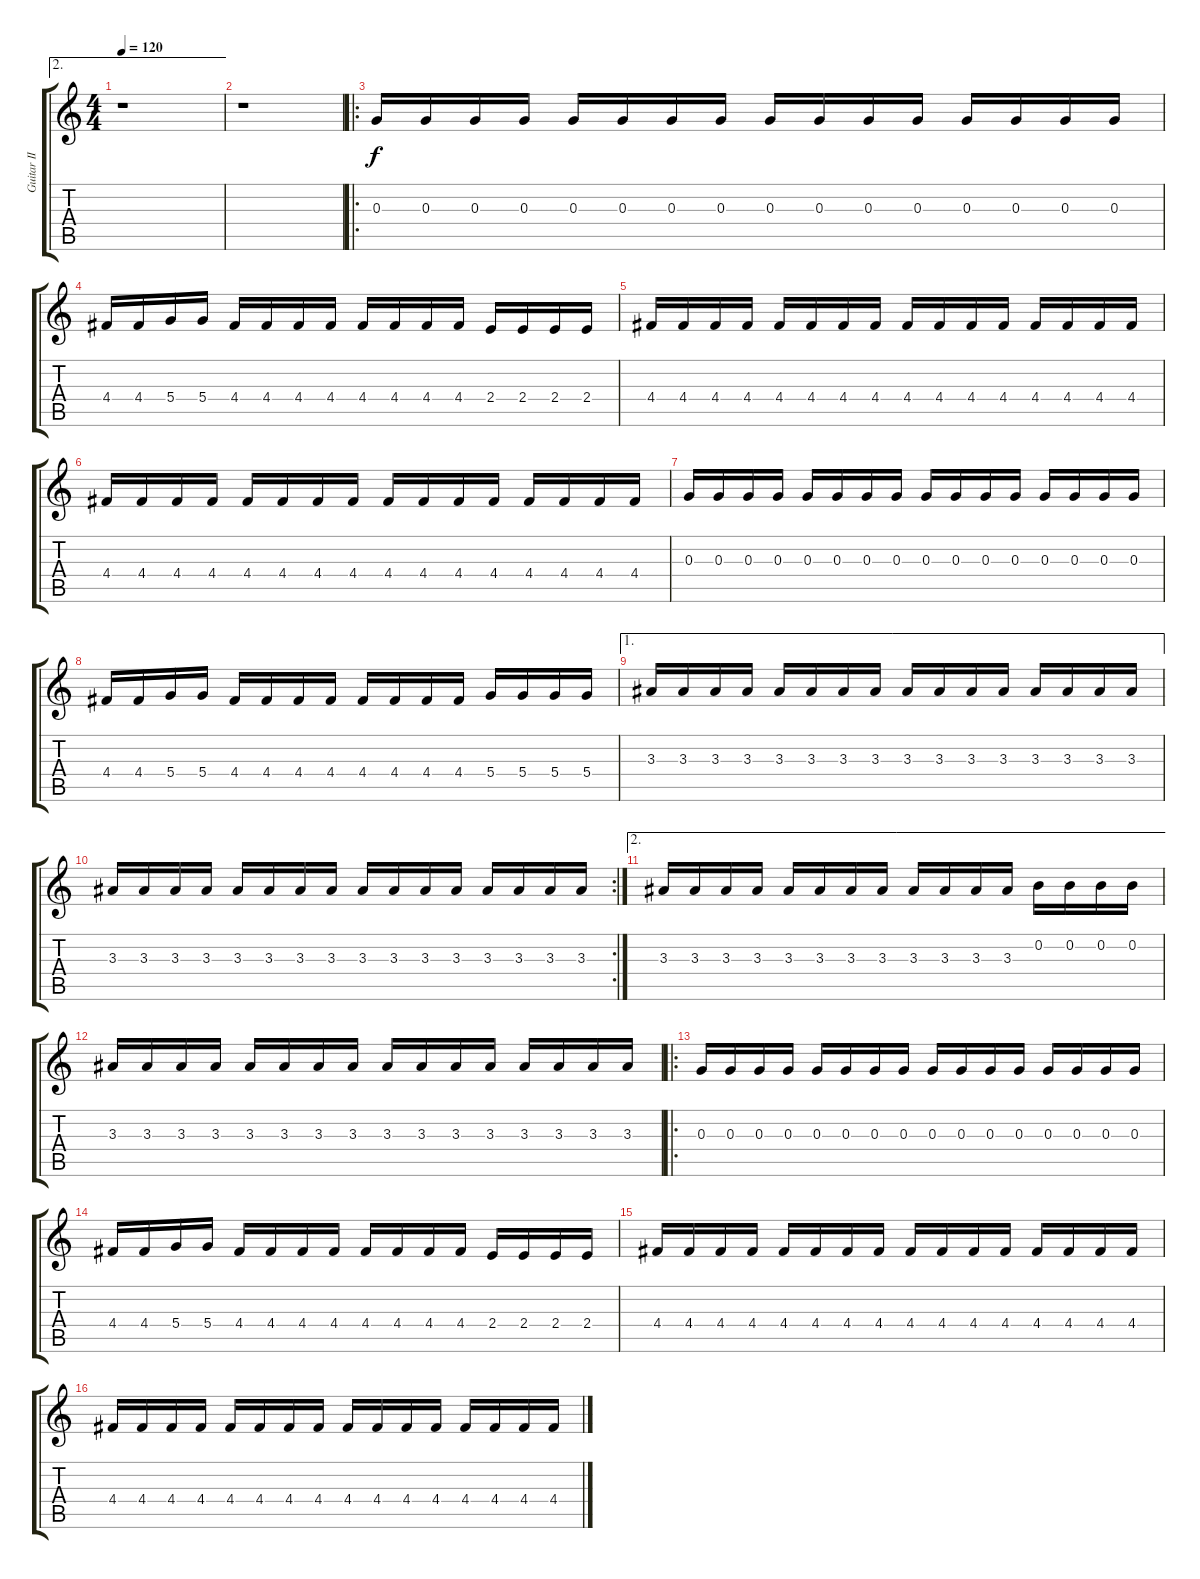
\track ("Guitar II" "Guitar II") {instrument distortionguitar}
\staff {score tabs}
\tuning (E4 B3 G3 D3 A2 E2) {hide}
\ae 2
\ts (4 4)
\tempo 120
\clef g2
\ks c
r.1{dy f} |
r.1 |
\ro
0.3.16 0.3.16 0.3.16 0.3.16 0.3.16 0.3.16 0.3.16 0.3.16 0.3.16 0.3.16 0.3.16 0.3.16 0.3.16 0.3.16 0.3.16 0.3.16 |
4.4.16 4.4.16 5.4.16 5.4.16 4.4.16 4.4.16 4.4.16 4.4.16 4.4.16 4.4.16 4.4.16 4.4.16 2.4.16 2.4.16 2.4.16 2.4.16 |
4.4.16 4.4.16 4.4.16 4.4.16 4.4.16 4.4.16 4.4.16 4.4.16 4.4.16 4.4.16 4.4.16 4.4.16 4.4.16 4.4.16 4.4.16 4.4.16 |
4.4.16 4.4.16 4.4.16 4.4.16 4.4.16 4.4.16 4.4.16 4.4.16 4.4.16 4.4.16 4.4.16 4.4.16 4.4.16 4.4.16 4.4.16 4.4.16 |
0.3.16 0.3.16 0.3.16 0.3.16 0.3.16 0.3.16 0.3.16 0.3.16 0.3.16 0.3.16 0.3.16 0.3.16 0.3.16 0.3.16 0.3.16 0.3.16 |
4.4.16 4.4.16 5.4.16 5.4.16 4.4.16 4.4.16 4.4.16 4.4.16 4.4.16 4.4.16 4.4.16 4.4.16 5.4.16 5.4.16 5.4.16 5.4.16 |
\ae 1
3.3.16 3.3.16 3.3.16 3.3.16 3.3.16 3.3.16 3.3.16 3.3.16 3.3.16 3.3.16 3.3.16 3.3.16 3.3.16 3.3.16 3.3.16 3.3.16 |
\rc 2
3.3.16 3.3.16 3.3.16 3.3.16 3.3.16 3.3.16 3.3.16 3.3.16 3.3.16 3.3.16 3.3.16 3.3.16 3.3.16 3.3.16 3.3.16 3.3.16 |
\ae 2
3.3.16 3.3.16 3.3.16 3.3.16 3.3.16 3.3.16 3.3.16 3.3.16 3.3.16 3.3.16 3.3.16 3.3.16 0.2.16 0.2.16 0.2.16 0.2.16 |
3.3.16 3.3.16 3.3.16 3.3.16 3.3.16 3.3.16 3.3.16 3.3.16 3.3.16 3.3.16 3.3.16 3.3.16 3.3.16 3.3.16 3.3.16 3.3.16 |
\ro
0.3.16 0.3.16 0.3.16 0.3.16 0.3.16 0.3.16 0.3.16 0.3.16 0.3.16 0.3.16 0.3.16 0.3.16 0.3.16 0.3.16 0.3.16 0.3.16 |
4.4.16 4.4.16 5.4.16 5.4.16 4.4.16 4.4.16 4.4.16 4.4.16 4.4.16 4.4.16 4.4.16 4.4.16 2.4.16 2.4.16 2.4.16 2.4.16 |
4.4.16 4.4.16 4.4.16 4.4.16 4.4.16 4.4.16 4.4.16 4.4.16 4.4.16 4.4.16 4.4.16 4.4.16 4.4.16 4.4.16 4.4.16 4.4.16 |
4.4.16 4.4.16 4.4.16 4.4.16 4.4.16 4.4.16 4.4.16 4.4.16 4.4.16 4.4.16 4.4.16 4.4.16 4.4.16 4.4.16 4.4.16 4.4.16
